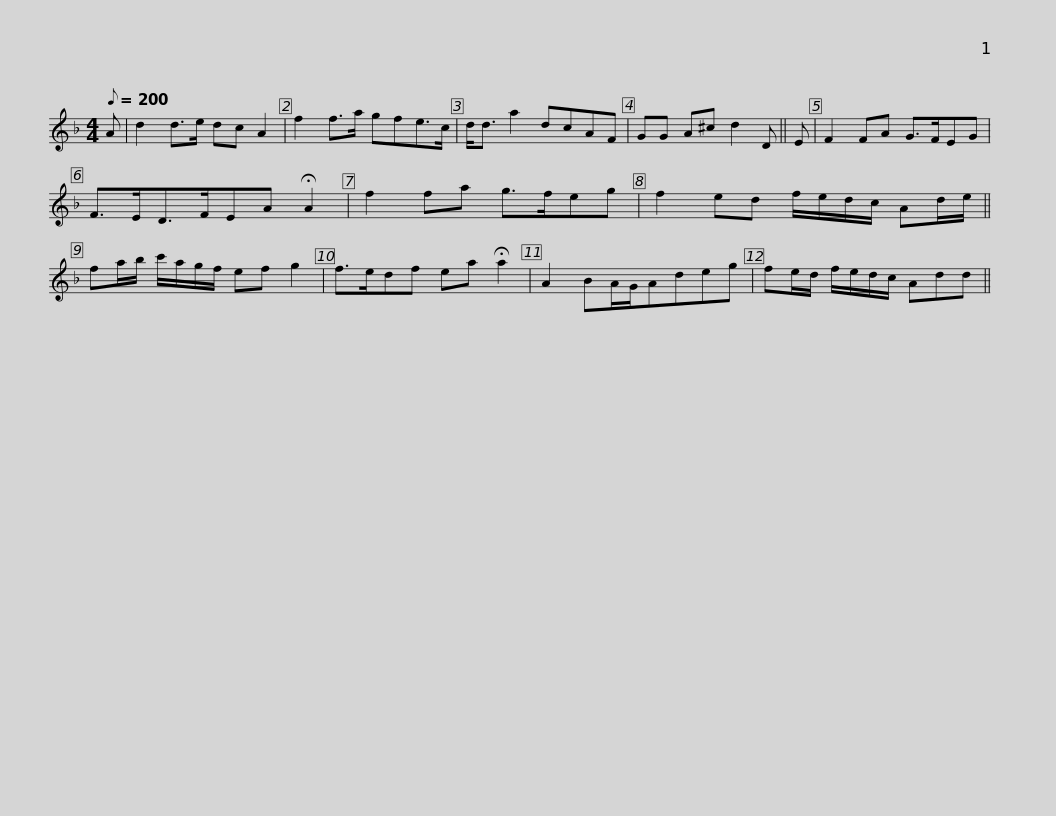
X:1
L:1/8
Q:1/8=200
M:4/4
I:linebreak $
K:Dmin
V:1 treble
V:1
 A | d2 d>e dc A2 | f2 f>a gfe>c | d<d a2 dcAF | GG A^c d2 D || %5
 E | F2 FA G>FEG |$ F>ED>FEA !fermata!A2 | f2 fa g>feg | f2 ed f/e/d/c/ Ad/e/ || %10
 fa/b/ c'/a/g/f/ ef g2 | f>edf ea !fermata!a2 |$ A2 BA/G/Adeg | fe/d/ f/e/d/c/ Add || %14
